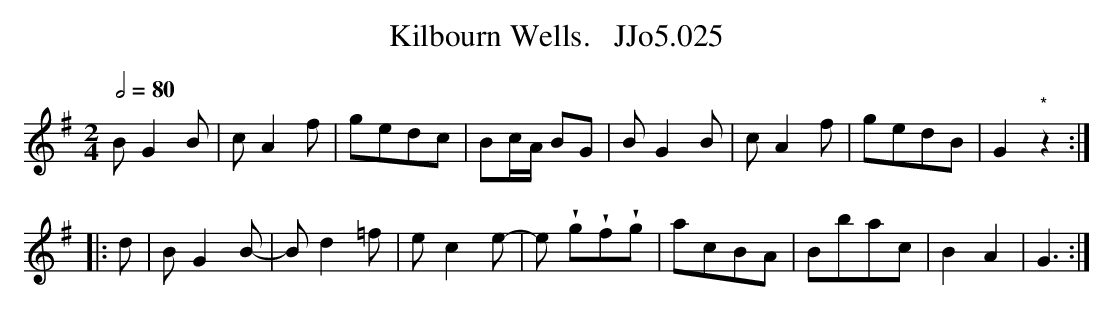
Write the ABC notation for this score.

X:1
T:Kilbourn Wells.   JJo5.025
M:2/4
L:1/8
Q:1/2=80
K:G
BG2B|cA2f|gedc|Bc/A/ BG|BG2B|cA2f|gedB|G2 "*" z2 :|
|:d|BG2B-|Bd2=f|ec2e-|e !wedge!g!wedge!f!wedge!g|acBA|Bbac|B2A2 |G3 :|
